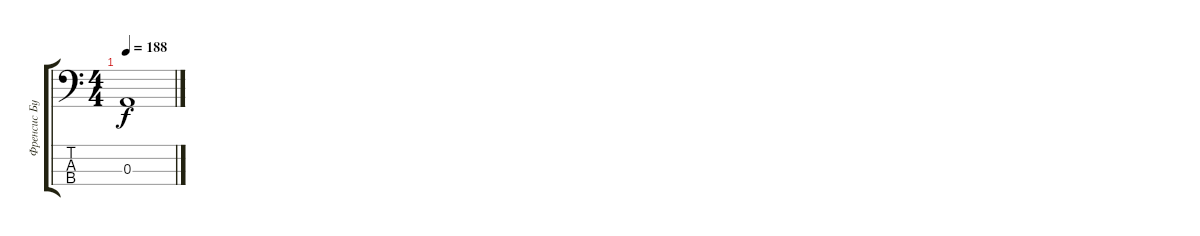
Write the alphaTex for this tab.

\track ("Френсис Бухгольц, бас-гитара" "Френсис Бу") {instrument synthbass2}
\staff {score tabs}
\tuning (G2 D2 A1 E1) {hide}
\ts (4 4)
\tempo 188
\clef f4
\ks c
0.3.1{dy f}
